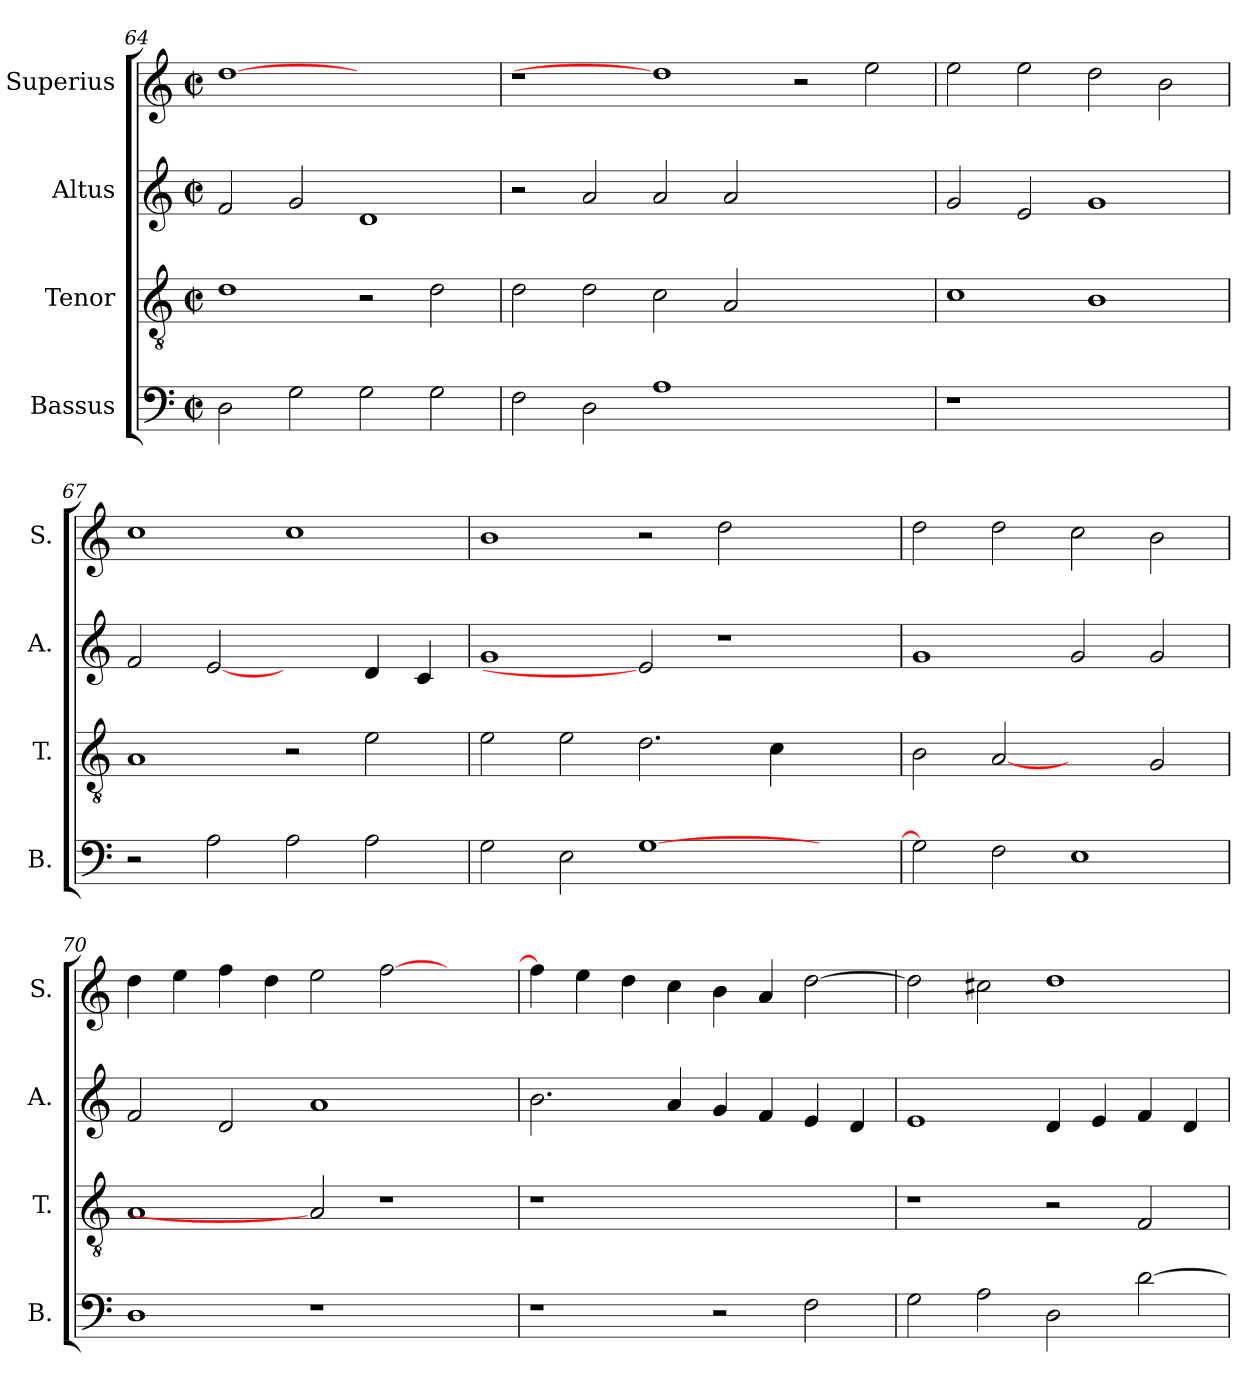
**kern	**kern	**kern	**kern
*part4	*part3	*part2	*part1
*staff4	*staff3	*staff2	*staff1
*I"Bassus	*I"Tenor	*I"Altus	*I"Superius
*I'B.	*I'T.	*I'A.	*I'S.
*clefF4	*clefGv2	*clefG2	*clefG2
*	*ITrd7c12	*	*
*k[]	*k[]	*k[]	*k[]
*C:	*C:	*C:	*C:
*M2/2	*M2/2	*M2/2	*M2/2
*met(c|)	*met(c|)	*met(c|)	*met(c|)
=64	=64	=64	=64
2Di\	1Di	2fi/	[1ddi
2Gi\	.	2gi/	.
2Gi\	2r	1di	1ryy
2Gi\	2Di\	.	.
=65	=65	=65	=65
2Fi\	2Di\	2r	1r
2Di\	2Di\	2ai/	.
1Ai	2Ci\	2ai/	1ddi]
.	2AAi/	2ai/	.
1ryy	1ryy	1ryy	2r
.	.	.	2eei\
=66	=66	=66	=66
!LO:N:vis=1	!	!	!
1r	1Ci	2gi/	2eei\
.	.	2ei/	2eei\
1ryy	1BBi	1gi	2ddi\
.	.	.	2bi\
=67	=67	=67	=67
2r	1AAi	2fi/	1cci
2Ai\	.	[2ei	.
2Ai\	2r	2ryy	1cci
2Ai\	2Ei\	4di/	.
.	.	4ci/	.
!!LO:LB:g=z
=68	=68	=68	=68
2Gi\	2Ei\	1gi	1bi
2Ei\	2Ei\	.	.
[>1Gi	2.Di\	2ei]	2r
.	.	1r	2ddi\
.	4Ci\	.	.
2ryy	2ryy	.	2ryy
=69	=69	=69	=69
2Gi\]	2BBi\	1gi	2ddi\
2Fi\	[2AAi	.	2ddi\
1Ei	2ryy	2gi/	2cci\
.	2GGi/	2gi/	2bi\
=70	=70	=70	=70
1Di	1AAi	2fi/	4ddi\
.	.	.	4eei\
.	.	2di/	4ffi\
.	.	.	4ddi\
1r	2AAi]	1ai	2eei\
.	1r	.	[>2ffi\
2ryy	.	2ryy	2ryy
=71	=71	=71	=71
!	!LO:N:vis=1	!	!
1r	1r	2.bi\	4ffi\]
.	.	.	4eei\
.	.	.	4ddi\
.	.	4ai/	4cci\
2r	1ryy	4gi/	4bi\
.	.	4fi/	4ai/
2Fi\	.	4ei/	[>2ddi\
.	.	4di/	.
!!LO:PB:g=z
=72	=72	=72	=72
2Gi\	1r	1ei	2ddi\]
2Ai\	.	.	2cc#Xi\
2Di\	2r	4di/	1ddi
.	.	4ei/	.
[>2di\	2FFi/	4fi/	.
.	.	4di/	.
=	=	=	=
*-	*-	*-	*-
